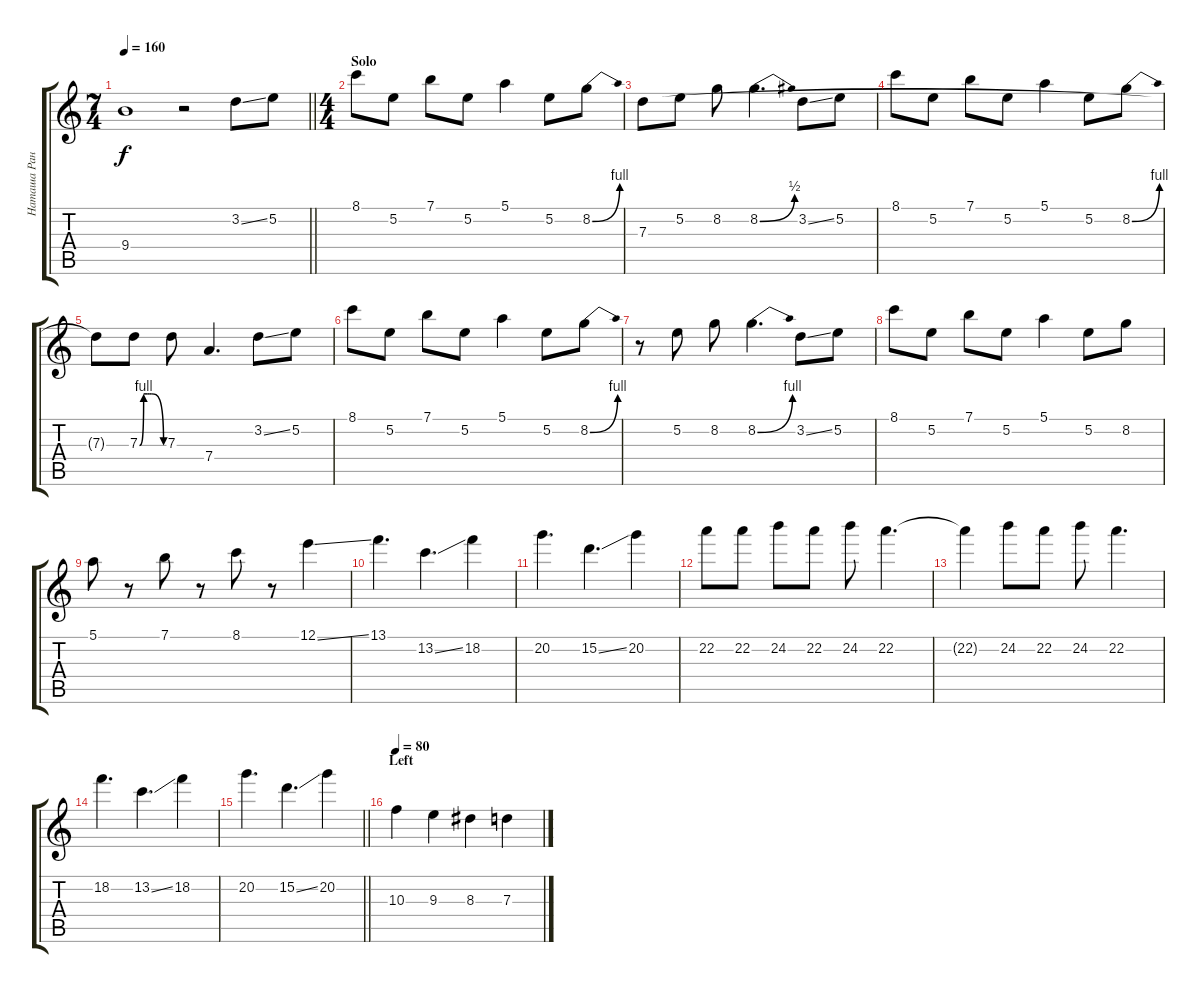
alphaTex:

\track ("Наташа Ранетка" "Наташа Ран") {instrument overdrivenguitar}
\staff {score tabs}
\tuning (E4 B3 G3 D3 A2 E2) {hide}
\ts (7 4)
\tempo 160
\clef g2
\barLineRight lightlight
\ks c
9.4{t}.1{dy f} r.2{instrument distortionguitar} 3.2{ss}.8 5.2.8 |
\ts (4 4)
\section ("" "Solo")
8.1.8 5.2.8 7.1.8 5.2.8 5.1.4 5.2.8 8.2{be (bend 0 0 60 4)}.8 |
7.3{t}.8 5.2.8 8.2.8 8.2{be (bend 0 0 60 2)}.4{d} 3.2{ss}.8 5.2.8 |
8.1.8 5.2.8 7.1.8 5.2.8 5.1.4 5.2.8 8.2{be (bend 0 0 60 4)}.8 |
7.3{t}.8 7.3{be (custom 0 0 10 4 20 4 25 4 30 4 60 0)}.8 7.3.8 7.4.4{d} 3.2{ss}.8 5.2.8 |
8.1.8 5.2.8 7.1.8 5.2.8 5.1.4 5.2.8 8.2{be (bend 0 0 60 4)}.8 |
r.8 5.2.8 8.2.8 8.2{be (bend 0 0 60 4)}.4{d} 3.2{ss}.8 5.2.8 |
8.1.8 5.2.8 7.1.8 5.2.8 5.1.4 5.2.8 8.2.8 |
5.1.8 r.8 7.1.8 r.8 8.1.8 r.8 12.1{ss}.4 |
13.1.4{d} 13.2{ss}.4{d} 18.2.4 |
20.2.4{d} 15.2{ss}.4{d} 20.2.4 |
22.2.8 22.2.8 24.2.8 22.2.8 24.2.8 22.2.4{d} |
22.2{t}.4 24.2.8 22.2.8 24.2.8 22.2.4{d} |
18.2.4{d} 13.2{ss}.4{d} 18.2.4 |
\barLineRight lightlight
20.2.4{d} 15.2{ss}.4{d} 20.2.4 |
\section ("" "Left")
\tempo 80
10.3.4 9.3.4 8.3.4 7.3.4
